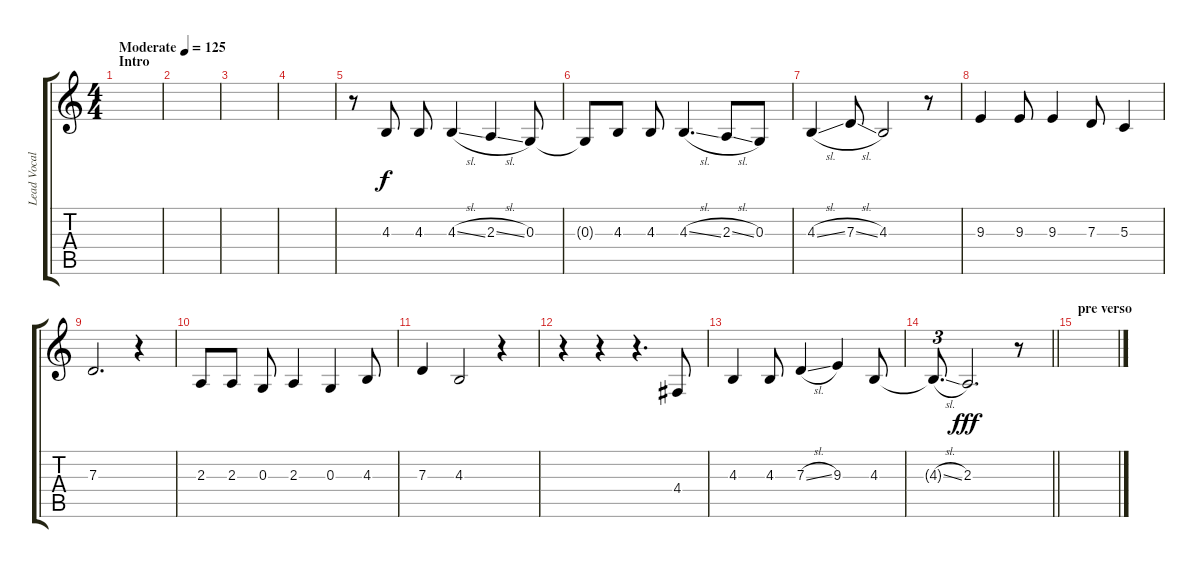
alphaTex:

\track ("Lead Vocals" "Lead Vocal") {instrument altosax}
\staff {score tabs}
\tuning (E4 B3 G3 D3 A2 E2) {hide}
\ts (4 4)
\section ("" "Intro")
\tempo (125 "Moderate")
\clef g2
\ks c
|
|
|
|
r.8 4.3.8 4.3.8 4.3{sl}.4 2.3{sl}.4 0.3.8 |
0.3{t}.8 4.3.8 4.3.8 4.3{sl}.4{d} 2.3{sl}.8 0.3.8 |
4.3{sl}.4 7.3{sl}.8 4.3.2 r.8 |
9.3.4 9.3.8 9.3.4 7.3.8 5.3.4 |
7.3.2{d} r.4 |
2.3.8 2.3.8 0.3.8 2.3.4 0.3.4 4.3.8 |
7.3.4 4.3.2 r.4 |
r.4 r.4 r.4{d} 4.4.8 |
4.3.4 4.3.8 7.3{sl}.4 9.3.4 4.3.8 |
\barLineRight lightlight
4.3{sl t}.8{d tu (3 2)} 2.3.2{d dy fff} r.8 |
\section ("" "pre verso")
